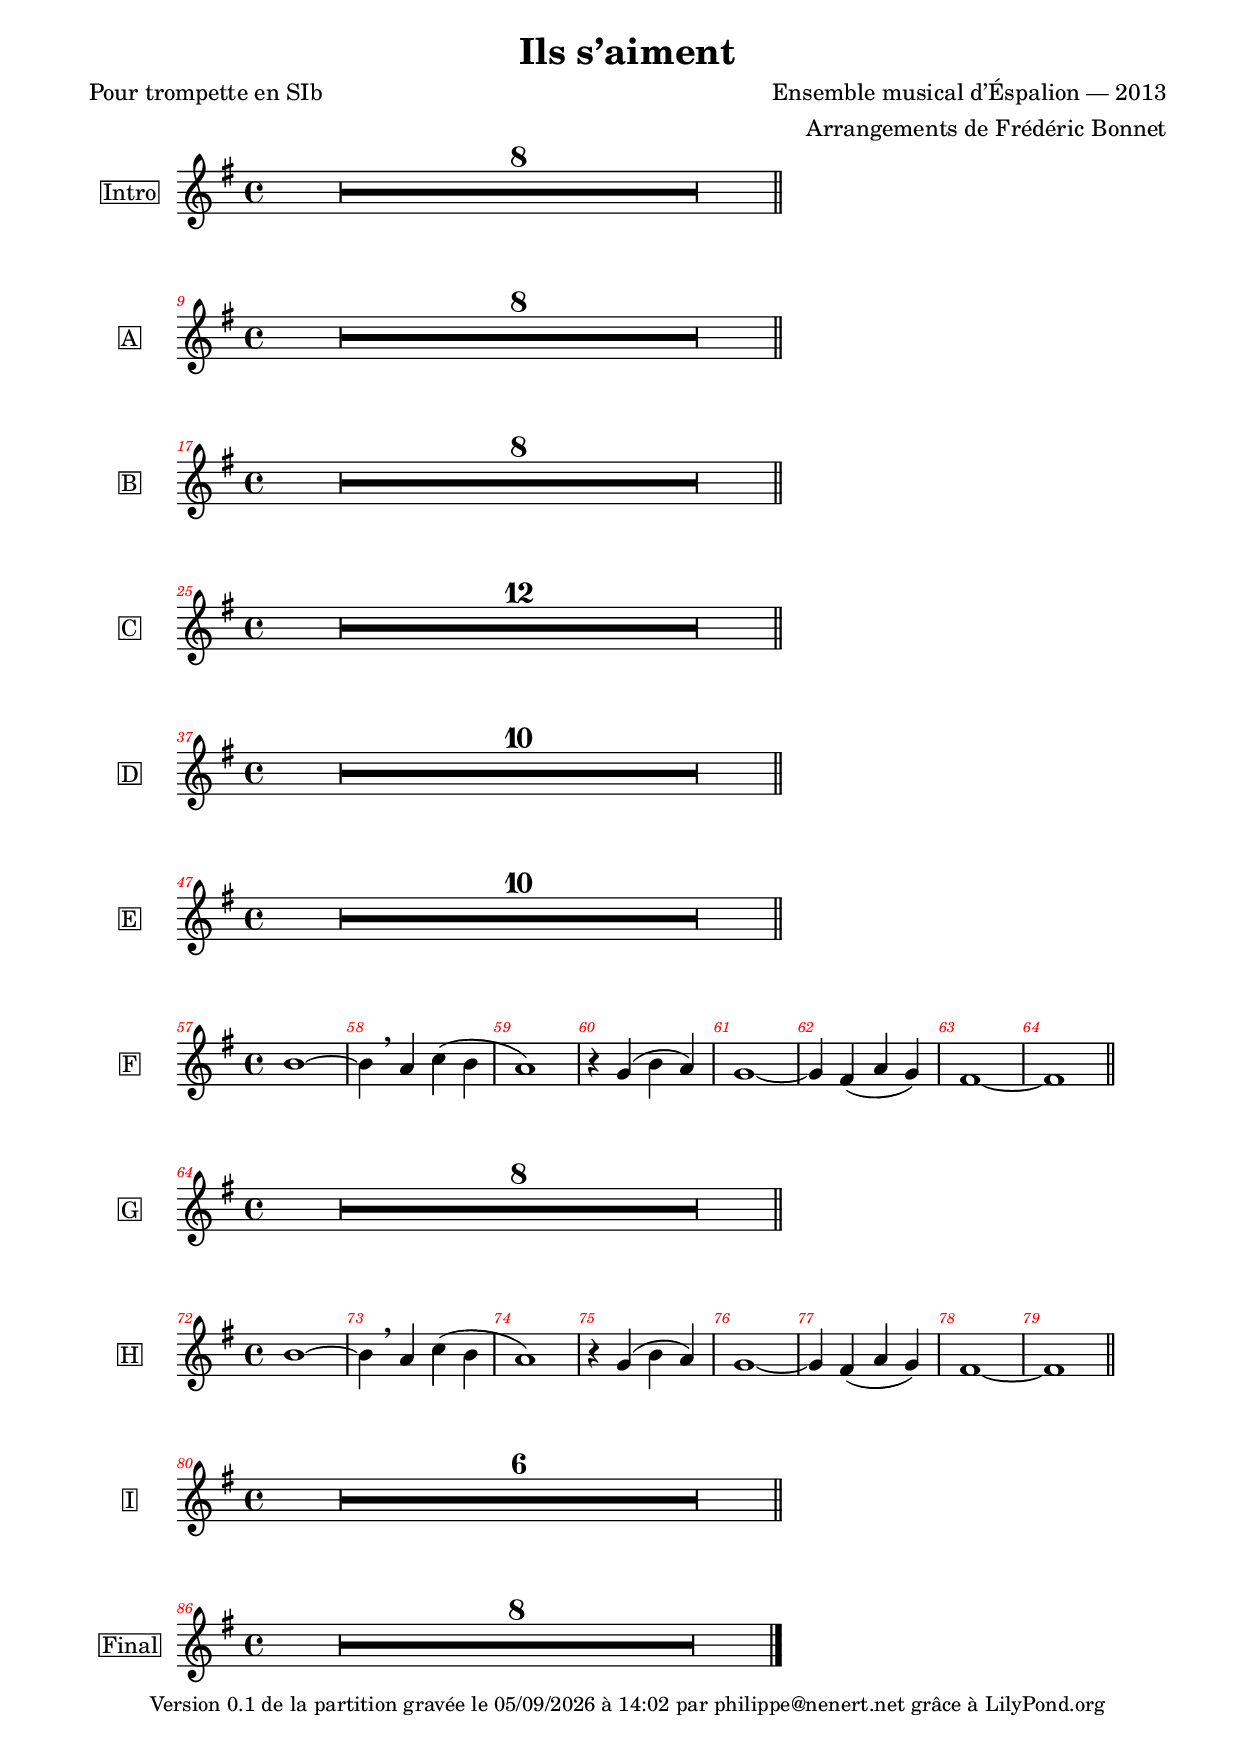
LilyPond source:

\version "2.17.26"

setPOET		= "Pour trompette en SIb"
setREVISION	= "0.1"

\version "2.17.26"
%les information liées à l'entête et au papier
#(define	minSYSTEMSperPAGE	1)
% permet de remettre la taille à 1 pour le debug de l'écriture, à mettre en commentaire pour la partition finale
#(define taille	1)
% la taille des portées
% #(define staffsize 20)
staffSIZE	= 20

\language "italiano"

\paper {
%  first-page-number	= #2    % Afin d'avoir la reliure du “bon” côté !
  print-page-number	= ##f

  binding-offset	= 0.25\cm % Marge de reliure
  inner-margin		= 1.25\cm % Marge intérieur
  outer-margin		= 1.25\cm % Marge extérieur
  two-sided		= ##t

  %oddHeaderMarkup	= ##t
  %evenHeaderMarkup	= ##t

  %last-bottom-spacing	#'basic-distance  = #10
  %markup-system-spacing	#'basic-distance  = #17
  %min-systems-per-page	= #minSYSTEMSperPAGE
  ragged-bottom		= ##t % Met l'ensemble des portées vers le haut
  %score-system-spacing	#'basic-distance  = #20
  %system-system-spacing	#'basic-distance  = #15
  %top-system-spacing	#'basic-distance  = #10 
}

\include "../all/bgcolor.ly"

%La couleur que nous voulons pour mettre en valeur le texte de mon pupitre
#(define couleur  red)

% La variable de taille des portées
#(define taille -2)


\header{
	% Les champs suivants sont centrés
	%dedication	= "dedication"
	title		= "Ils s’aiment"
	%subtitle	= ""
	%subsubtitle	= "subsubtitle"
	% instrument	= "Partie pour trompette en sib"

	% Les champs suivants sont alignés sur le bord gauche
	poet		= \setPOET
	% meter		= "2013"

	% Les champs suivants sont alignés sur le bord droit
	composer	= "Ensemble musical d’Éspalion — 2013"
	arranger	= "Arrangements de Frédéric Bonnet"

	revision	= \setREVISION
	\include "../all/tagline.ly"
}


setKEY		= sol
setMM		= \major
setBAR		= "||"
setTIME		= 4/4

titrePORTEE	= \markup 	{ \box Intro }
barNUMBER	= 1
laMUSIQUE	= { R1*8 }
musicALL 	= \relative do	{ \include "../all/score_barnumber.ly"
\set Score.currentBarNumber = \barNUMBER
\key	\setKEY	\setMM
\time	\setTIME
\bar 	""
\laMUSIQUE
\bar	\setBAR
 }
\score {			  \new Staff
	\with {
		instrumentName		= \titrePORTEE
	}
	\musicALL
	\layout {
		layout-set-staff-size 	= \staffSIZE
		\context { 
			\Score proportionalNotationDuration = #(ly:make-moment 1/20) 
		}
	}
 }

titrePORTEE	= \markup 	{ \box A }
barNUMBER	= 9
laMUSIQUE	= { R1*8 }
musicALL 	= \relative do	{ \include "../all/score_barnumber.ly"
\set Score.currentBarNumber = \barNUMBER
\key	\setKEY	\setMM
\time	\setTIME
\bar 	""
\laMUSIQUE
\bar	\setBAR
 }
\score {			  \new Staff
	\with {
		instrumentName		= \titrePORTEE
	}
	\musicALL
	\layout {
		layout-set-staff-size 	= \staffSIZE
		\context { 
			\Score proportionalNotationDuration = #(ly:make-moment 1/20) 
		}
	}
 }

titrePORTEE	= \markup 	{ \box B }
barNUMBER	= 17
laMUSIQUE	= { R1*8 }
musicALL 	= \relative do	{ \include "../all/score_barnumber.ly"
\set Score.currentBarNumber = \barNUMBER
\key	\setKEY	\setMM
\time	\setTIME
\bar 	""
\laMUSIQUE
\bar	\setBAR
 }
\score {			  \new Staff
	\with {
		instrumentName		= \titrePORTEE
	}
	\musicALL
	\layout {
		layout-set-staff-size 	= \staffSIZE
		\context { 
			\Score proportionalNotationDuration = #(ly:make-moment 1/20) 
		}
	}
 }

titrePORTEE	= \markup 	{ \box C }
barNUMBER	= 25
laMUSIQUE	= { R1*12 }
musicALL 	= \relative do	{ \include "../all/score_barnumber.ly"
\set Score.currentBarNumber = \barNUMBER
\key	\setKEY	\setMM
\time	\setTIME
\bar 	""
\laMUSIQUE
\bar	\setBAR
 }
\score {			  \new Staff
	\with {
		instrumentName		= \titrePORTEE
	}
	\musicALL
	\layout {
		layout-set-staff-size 	= \staffSIZE
		\context { 
			\Score proportionalNotationDuration = #(ly:make-moment 1/20) 
		}
	}
 }

titrePORTEE	= \markup 	{ \box D }
barNUMBER	= 37
laMUSIQUE	= { R1*10 }
musicALL 	= \relative do	{ \include "../all/score_barnumber.ly"
\set Score.currentBarNumber = \barNUMBER
\key	\setKEY	\setMM
\time	\setTIME
\bar 	""
\laMUSIQUE
\bar	\setBAR
 }
\score {			  \new Staff
	\with {
		instrumentName		= \titrePORTEE
	}
	\musicALL
	\layout {
		layout-set-staff-size 	= \staffSIZE
		\context { 
			\Score proportionalNotationDuration = #(ly:make-moment 1/20) 
		}
	}
 }

titrePORTEE	= \markup 	{ \box E }
barNUMBER	= 47
laMUSIQUE	= { R1*10 }
musicALL 	= \relative do	{ \include "../all/score_barnumber.ly"
\set Score.currentBarNumber = \barNUMBER
\key	\setKEY	\setMM
\time	\setTIME
\bar 	""
\laMUSIQUE
\bar	\setBAR
 }
\score {			  \new Staff
	\with {
		instrumentName		= \titrePORTEE
	}
	\musicALL
	\layout {
		layout-set-staff-size 	= \staffSIZE
		\context { 
			\Score proportionalNotationDuration = #(ly:make-moment 1/20) 
		}
	}
 }

musicF	= \relative do'' {
	\include "../all/score_barnumber.ly"
	\set Score.currentBarNumber = 57
	\key	\setKEY	\setMM
	\time	\setTIME
	\bar 	""
	si1~
	|si4\breathe	la	do(	si
	|la1)
	|r4	sol(	si	la)
	|sol1~
	|sol4	fad(	la	sol)
	|fad1~
	|fad1
	\bar	\setBAR
}
titrePORTEE	= \markup { \box F }
musicALL 	= \musicF
\score {			  \new Staff
	\with {
		instrumentName		= \titrePORTEE
	}
	\musicALL
	\layout {
		layout-set-staff-size 	= \staffSIZE
	}
 }

titrePORTEE	= \markup 	{ \box G }
barNUMBER	= 64
laMUSIQUE	= { R1*8 }
musicALL 	= \relative do	{ \include "../all/score_barnumber.ly"
\set Score.currentBarNumber = \barNUMBER
\key	\setKEY	\setMM
\time	\setTIME
\bar 	""
\laMUSIQUE
\bar	\setBAR
 }
\score {			  \new Staff
	\with {
		instrumentName		= \titrePORTEE
	}
	\musicALL
	\layout {
		layout-set-staff-size 	= \staffSIZE
		\context { 
			\Score proportionalNotationDuration = #(ly:make-moment 1/20) 
		}
	}
 }

musicH	= \relative do'' {
	\include "../all/score_barnumber.ly"
	\set Score.currentBarNumber = 72
	\key	\setKEY	\setMM
	\time	\setTIME
	\bar 	""
	si1~
	|si4\breathe	la	do(	si
	|la1)
	|r4	sol(	si	la)
	|sol1~
	|sol4	fad(	la	sol)
	|fad1~
	|fad1
	\bar "||"
}
titrePORTEE	= \markup { \box H }
musicALL 	= \musicH
\score {			  \new Staff
	\with {
		instrumentName		= \titrePORTEE
	}
	\musicALL
	\layout {
		layout-set-staff-size 	= \staffSIZE
	}
 }

titrePORTEE	= \markup 	{ \box I }
barNUMBER	= 80
laMUSIQUE	= { R1*6 }
musicALL 	= \relative do	{ \include "../all/score_barnumber.ly"
\set Score.currentBarNumber = \barNUMBER
\key	\setKEY	\setMM
\time	\setTIME
\bar 	""
\laMUSIQUE
\bar	\setBAR
 }
\score {			  \new Staff
	\with {
		instrumentName		= \titrePORTEE
	}
	\musicALL
	\layout {
		layout-set-staff-size 	= \staffSIZE
		\context { 
			\Score proportionalNotationDuration = #(ly:make-moment 1/20) 
		}
	}
 }

titrePORTEE	= \markup 	{ \box Final }
barNUMBER	= 86
laMUSIQUE	= { R1*8 }
setBAR		= "|."
musicALL 	= \relative do	{ \include "../all/score_barnumber.ly"
\set Score.currentBarNumber = \barNUMBER
\key	\setKEY	\setMM
\time	\setTIME
\bar 	""
\laMUSIQUE
\bar	\setBAR
 }
\score {			  \new Staff
	\with {
		instrumentName		= \titrePORTEE
	}
	\musicALL
	\layout {
		layout-set-staff-size 	= \staffSIZE
		\context { 
			\Score proportionalNotationDuration = #(ly:make-moment 1/20) 
		}
	}
 }
